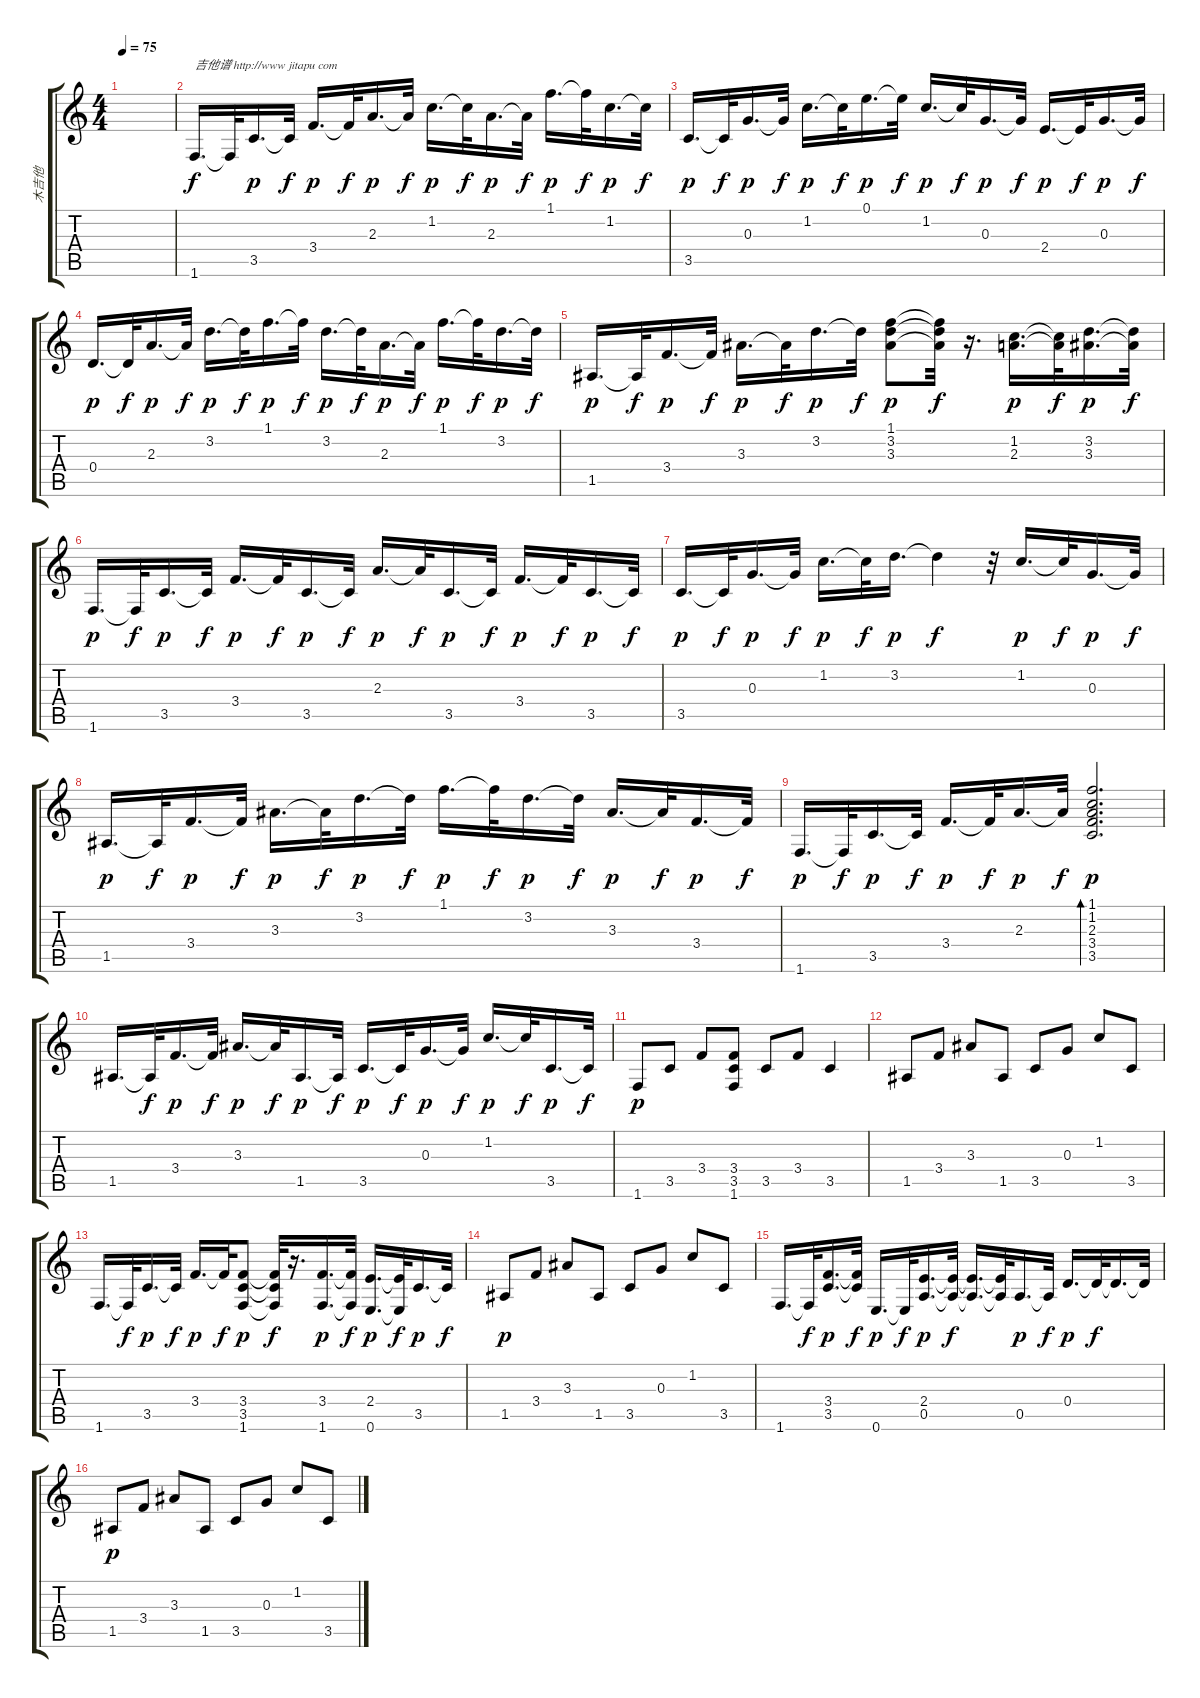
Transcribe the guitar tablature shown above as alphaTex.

\track ("木吉他" "木吉他") {instrument acousticguitarsteel}
\staff {score tabs}
\tuning (E4 B3 G3 D3 A2 E2) {hide}
\ts (4 4)
\tempo 75
\clef g2
\ks c
|
1.6.16{d txt "吉他谱 http://www jitapu com"} 1.6{t}.32{dy f} 3.5.16{d dy p} 3.5{t}.32{dy f} 3.4.16{d dy p} 3.4{t}.32{dy f} 2.3.16{d dy p} 2.3{t}.32{dy f} 1.2.16{d dy p} 1.2{t}.32{dy f} 2.3.16{d dy p} 2.3{t}.32{dy f} 1.1.16{d dy p} 1.1{t}.32{dy f} 1.2.16{d dy p} 1.2{t}.32{dy f} |
3.5.16{d dy p} 3.5{t}.32{dy f} 0.3.16{d dy p} 0.3{t}.32{dy f} 1.2.16{d dy p} 1.2{t}.32{dy f} 0.1.16{d dy p} 0.1{t}.32{dy f} 1.2.16{d dy p} 1.2{t}.32{dy f} 0.3.16{d dy p} 0.3{t}.32{dy f} 2.4.16{d dy p} 2.4{t}.32{dy f} 0.3.16{d dy p} 0.3{t}.32{dy f} |
0.4.16{d dy p} 0.4{t}.32{dy f} 2.3.16{d dy p} 2.3{t}.32{dy f} 3.2.16{d dy p} 3.2{t}.32{dy f} 1.1.16{d dy p} 1.1{t}.32{dy f} 3.2.16{d dy p} 3.2{t}.32{dy f} 2.3.16{d dy p} 2.3{t}.32{dy f} 1.1.16{d dy p} 1.1{t}.32{dy f} 3.2.16{d dy p} 3.2{t}.32{dy f} |
1.5.16{d dy p} 1.5{t}.32{dy f} 3.4.16{d dy p} 3.4{t}.32{dy f} 3.3.16{d dy p} 3.3{t}.32{dy f} 3.2.16{d dy p} 3.2{t}.32{dy f} (1.1 3.2 3.3).8{dy p} (1.1{t} 3.2{t} 3.3{t}).32{dy f} r.16{d} (1.2 2.3).16{d dy p} (1.2{t} 2.3{t}).32{dy f} (3.2 3.3).16{d dy p} (3.2{t} 3.3{t}).32{dy f} |
1.6.16{d dy p} 1.6{t}.32{dy f} 3.5.16{d dy p} 3.5{t}.32{dy f} 3.4.16{d dy p} 3.4{t}.32{dy f} 3.5.16{d dy p} 3.5{t}.32{dy f} 2.3.16{d dy p} 2.3{t}.32{dy f} 3.5.16{d dy p} 3.5{t}.32{dy f} 3.4.16{d dy p} 3.4{t}.32{dy f} 3.5.16{d dy p} 3.5{t}.32{dy f} |
3.5.16{d dy p} 3.5{t}.32{dy f} 0.3.16{d dy p} 0.3{t}.32{dy f} 1.2.16{d dy p} 1.2{t}.32{dy f} 3.2.16{d dy p} 3.2{t}.4{dy f} r.32 1.2.16{d dy p} 1.2{t}.32{dy f} 0.3.16{d dy p} 0.3{t}.32{dy f} |
1.5.16{d dy p} 1.5{t}.32{dy f} 3.4.16{d dy p} 3.4{t}.32{dy f} 3.3.16{d dy p} 3.3{t}.32{dy f} 3.2.16{d dy p} 3.2{t}.32{dy f} 1.1.16{d dy p} 1.1{t}.32{dy f} 3.2.16{d dy p} 3.2{t}.32{dy f} 3.3.16{d dy p} 3.3{t}.32{dy f} 3.4.16{d dy p} 3.4{t}.32{dy f} |
1.6.16{d dy p} 1.6{t}.32{dy f} 3.5.16{d dy p} 3.5{t}.32{dy f} 3.4.16{d dy p} 3.4{t}.32{dy f} 2.3.16{d dy p} 2.3{t}.32{dy f} (1.1 1.2 2.3 3.4 3.5).2{d bd 120 dy p} |
1.5.16{d} 1.5{t}.32{dy f} 3.4.16{d dy p} 3.4{t}.32{dy f} 3.3.16{d dy p} 3.3{t}.32{dy f} 1.5.16{d dy p} 1.5{t}.32{dy f} 3.5.16{d dy p} 3.5{t}.32{dy f} 0.3.16{d dy p} 0.3{t}.32{dy f} 1.2.16{d dy p} 1.2{t}.32{dy f} 3.5.16{d dy p} 3.5{t}.32{dy f} |
1.6.8{dy p} 3.5.8 3.4.8 (3.4 3.5 1.6).8 3.5.8 3.4.8 3.5.4 |
1.5.8 3.4.8 3.3.8 1.5.8 3.5.8 0.3.8 1.2.8 3.5.8 |
1.6.16{d} 1.6{t}.32{dy f} 3.5.16{d dy p} 3.5{t}.32{dy f} 3.4.16{d dy p} 3.4{t}.32{dy f} (3.4 3.5 1.6).8{dy p} (3.4{t} 3.5{t} 1.6{t}).32{dy f} r.16{d} (3.4 1.6).16{d dy p} (3.4{t} 1.6{t}).32{dy f} (2.4 0.6).16{d dy p} (2.4{t} 0.6{t}).32{dy f} 3.5.16{d dy p} 3.5{t}.32{dy f} |
1.5.8{dy p} 3.4.8 3.3.8 1.5.8 3.5.8 0.3.8 1.2.8 3.5.8 |
1.6.16{d} 1.6{t}.32{dy f} (3.4 3.5).16{d dy p} (3.4{t} 3.5{t}).32{dy f} 0.6.16{d dy p} 0.6{t}.32{dy f} (2.4 0.5).16{d dy p} (2.4{t} 0.5{t}).32{dy f} (2.4{t} 0.5{t}).16{d} (2.4{t} 0.5{t}).32 0.5.16{d dy p} 0.5{t}.32{dy f} 0.4.16{d dy p} 0.4{t}.32{dy f} 0.4{t}.16{d} 0.4{t}.32 |
1.5.8{dy p} 3.4.8 3.3.8 1.5.8 3.5.8 0.3.8 1.2.8 3.5.8
